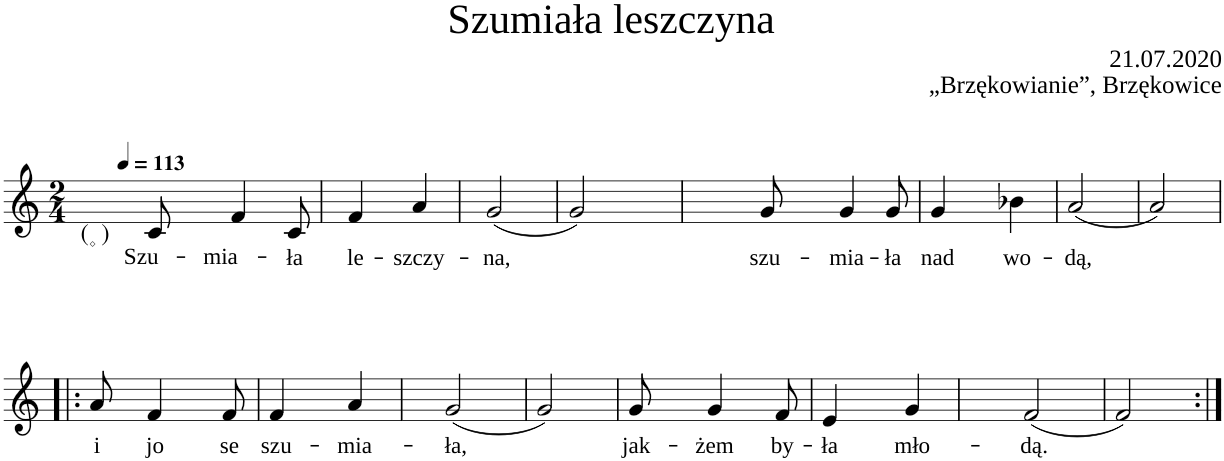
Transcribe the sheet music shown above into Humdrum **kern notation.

**kern	**text
*part1	*part1
*staff1	*staff1
*I"Voce	*
*I'V.	*
*clefG2	*
*k[]	*
*M2/4	*
*MM113	*
=1	=1
!	!LO:LY:b
8c/	Szu-
!	!LO:LY:b
4f/	-mia-
!	!LO:LY:b
8c/	-ła
=2	=2
!	!LO:LY:b
4f/	le-
!	!LO:LY:b
4a/	-szczy-
=3	=3
!	!LO:LY:b
(2g/	-na,
=4	=4
2g/)	.
=5	=5
!	!LO:LY:b
8g/	szu-
!	!LO:LY:b
4g/	-mia-
!	!LO:LY:b
8g/	-ła
=6	=6
!	!LO:LY:b
4g/	nad
!	!LO:LY:b
4b-X\	wo-
=7	=7
!	!LO:LY:b
(2a/	-dą,
=8	=8
2a/)	.
!!LO:LB:g=z
=1!|:	=1!|:
!	!LO:LY:b
8a/	i
!	!LO:LY:b
4f/	jo
!	!LO:LY:b
8f/	se
=2	=2
!	!LO:LY:b
4f/	szu-
!	!LO:LY:b
4a/	-mia-
=3	=3
!	!LO:LY:b
(2g/	-ła,
=4	=4
2g/)	.
=5	=5
!	!LO:LY:b
8g/	jak-
!	!LO:LY:b
4g/	-żem
!	!LO:LY:b
8f/	by-
=6	=6
!	!LO:LY:b
4e/	-ła
!	!LO:LY:b
4g/	mło-
=7	=7
!	!LO:LY:b
(2f/	-dą.
=8	=8
2f/)	.
=:|!	=:|!
*-	*-
